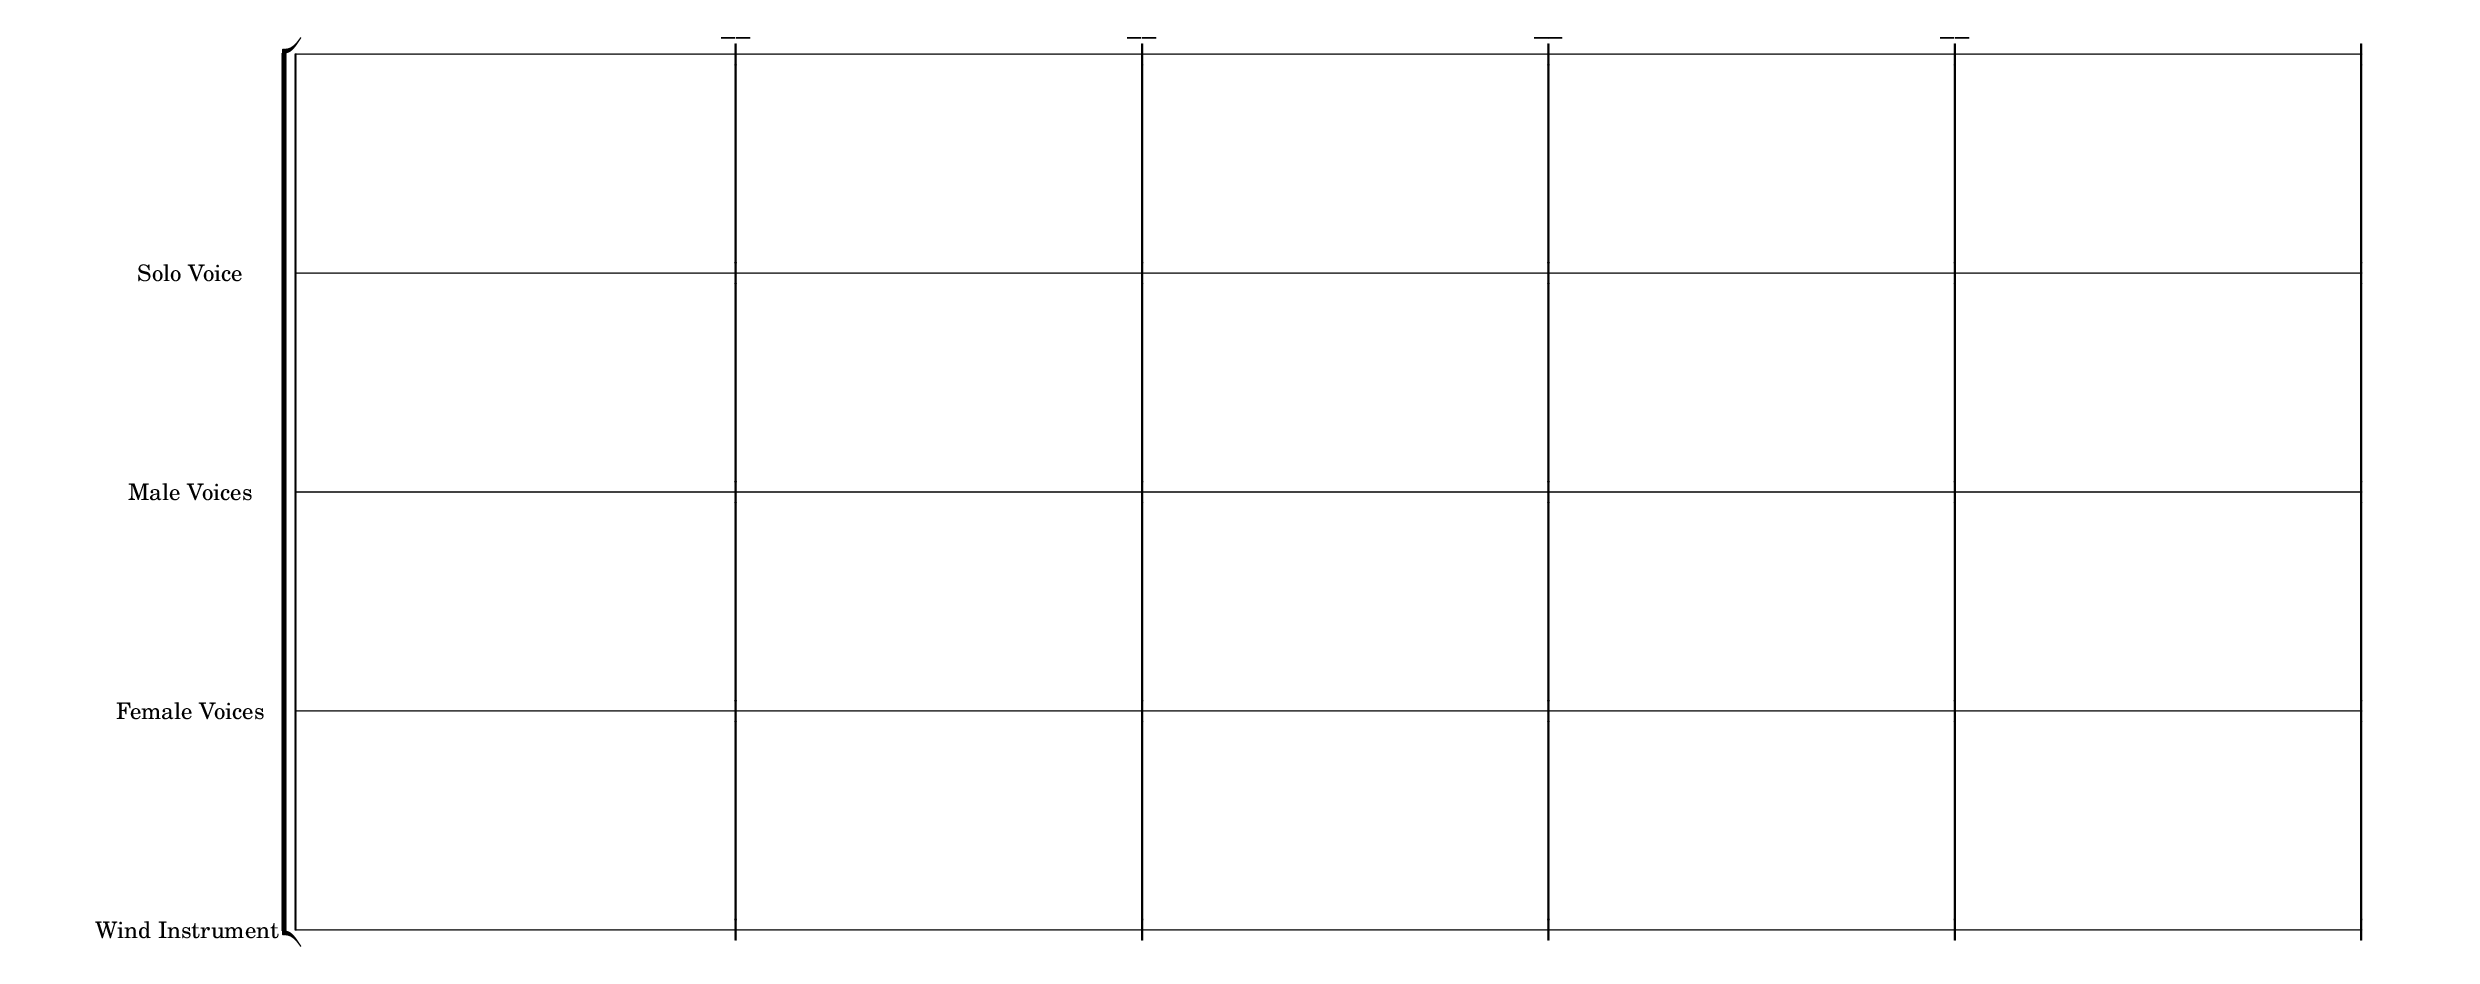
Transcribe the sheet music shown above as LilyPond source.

% VERION (for future compatibility)
\version "2.22.2"

% GLOBAL PARAMETERS
#(set-default-paper-size "a3landscape")
date = #(strftime "%d-%m-%Y" (localtime (current-time))) 


% PARAMETRI
glissandoSkipOn = 
{
  \override NoteColumn.glissando-skip = ##t
  \hide NoteHead
  \override NoteHead.no-ledgers = ##t
}
iniziocorona = \set Score.repeatCommands = #'((volta #f) (volta "") end-repeat)
finecorona = \set Score.repeatCommands = #'((volta #f))
stemOff = \hide Staff.Stem 
stemOn  = \undo \stemOff
rigo = \override Staff.StaffSymbol.line-count = #1
pentagramma = \revert Staff.StaffSymbol.line-count
iniziocorona = \set Score.repeatCommands = #'((volta #f) (volta "") end-repeat)
finecorona = \set Score.repeatCommands = #'((volta #f))
notainvisibile = \override Voice.NoteHead.color = #white
notavisibile = \override Voice.NoteHead.color = #black
gamboinvisibile = \stemOff 
gambovisibile = \stemOn


    \score 

{\new StaffGroup
 <<

% TIMER ---------------------------------------------------------------------

\new Staff 
\with { instrumentName = "" \remove "Time_signature_engraver" } 
    {
    \cadenzaOn
    % UN SOLO RIGO
    \stopStaff \rigo \startStaff
    \override Staff.Clef.color = #white
    \override Staff.Clef.layer = #-1
    
    % stanghe note OFF
    \stemOff 
    
    \notainvisibile
    \bar "|" s4    % 0'' !!!!
    
    \bar "|" \mark" __ " s4
    
    \bar "|" \mark" __ " s4

    \bar "|" \mark" __ " s4
    
    \bar "|" \mark" __ " s4
    
    \pageBreak 
    
    \bar "|" \mark" __ " s4
    
    }

% ------------------------------------------------------------------------------


% SOLO VOICE ---------------------------------------------------------------------

\new Staff 
\with { instrumentName = "Solo Voice" \remove "Time_signature_engraver" } 
    {
    \cadenzaOn
    % UN SOLO RIGO
    \stopStaff \rigo \startStaff
    \override Staff.Clef.color = #white
    \override Staff.Clef.layer = #-1
    
    % stanghe note OFF
    \stemOff 

    \bar "|" s4
    
    \bar "|" s4
    
    \bar "|" s4

    \bar "|" s4
    
    \bar "|" s4
    
    \bar "|" 
    
    \pageBreak 
    
    }

% ------------------------------------------------------------------------------


% MALE VOICES ---------------------------------------------------------------------

\new Staff 
\with { instrumentName = "Male Voices" \remove "Time_signature_engraver" } 
    {
    \cadenzaOn
    % UN SOLO RIGO
    \stopStaff \rigo \startStaff
    \override Staff.Clef.color = #white
    \override Staff.Clef.layer = #-1
    
    % stanghe note OFF
    \stemOff 

    \bar "|" s4
    
    \bar "|" s4
    
    \bar "|" s4

    \bar "|" s4
    
    \bar "|" s4
    
    \bar "|" 
    
    \pageBreak   
    
    }

% ------------------------------------------------------------------------------


% FEMALE VOICES ---------------------------------------------------------------------

\new Staff 
\with { instrumentName = "Female Voices" \remove "Time_signature_engraver" } 
    {
    \cadenzaOn
    % UN SOLO RIGO
    \stopStaff \rigo \startStaff
    \override Staff.Clef.color = #white
    \override Staff.Clef.layer = #-1
    
    % stanghe note OFF
    \stemOff 

    \bar "|" s4
    
    \bar "|" s4
    
    \bar "|" s4

    \bar "|" s4
    
    \bar "|" s4
    
    \bar "|" 
    
    \pageBreak  
    
    }

% ------------------------------------------------------------------------------


% WIND INSTRUMENT ---------------------------------------------------------------------

\new Staff 
\with { instrumentName = "Wind Instrument" \remove "Time_signature_engraver" } 
    {
    \cadenzaOn
    % UN SOLO RIGO
    \stopStaff \rigo \startStaff
    \override Staff.Clef.color = #white
    \override Staff.Clef.layer = #-1
    
    % stanghe note OFF
    \stemOff 
    
    \bar "|" s4
    
    \bar "|" s4
    
    \bar "|" s4

    \bar "|" s4
    
    \bar "|" s4
    
    \bar "|" 
    
    \pageBreak  
    
    }

% ------------------------------------------------------------------------------

 >>
}



\header 
{
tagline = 
"| website: https://lucaspanedda.github.io/ | 
 | e-mail: lucaspanedda1995@gmail.com |" 
}